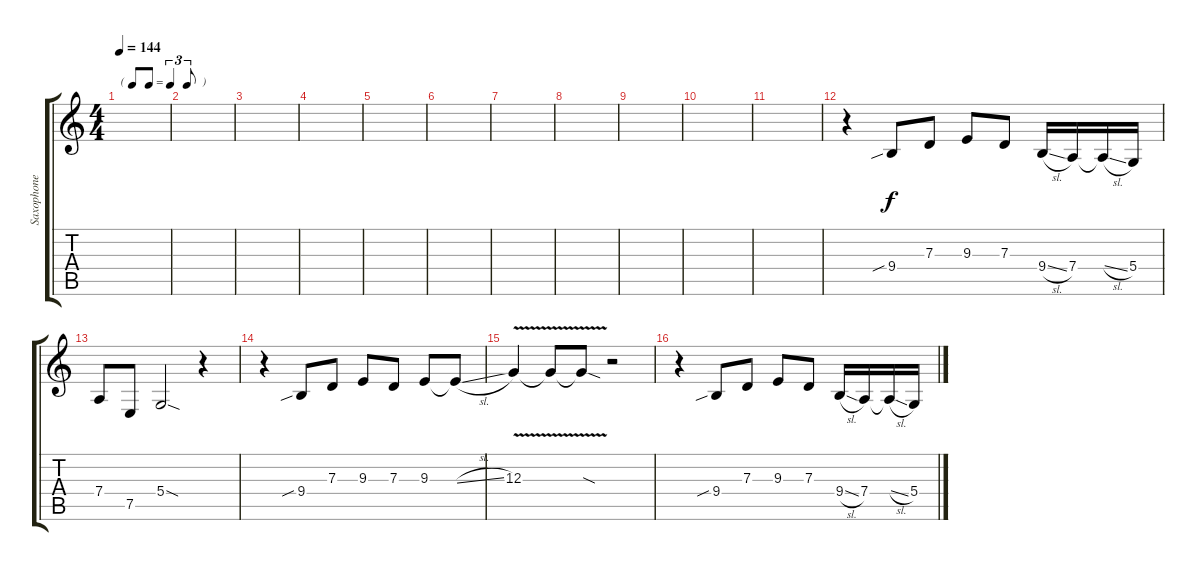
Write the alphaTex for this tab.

\track ("Saxophone" "Saxophone") {instrument altosax}
\staff {score tabs}
\tuning (E4 B3 G3 D3 A2 E2) {hide}
\ts (4 4)
\tf triplet8th
\tempo 144
\clef g2
\ks c
|
|
|
|
|
|
|
|
|
|
|
r.4{instrument altosax} 9.4{sib}.8 7.3.8 9.3.8 7.3.8 9.4{sl}.16 7.4.16 7.4{sl t}.16 5.4.16 |
7.4.8 7.5.8 5.4{sod}.2 r.4 |
r.4 9.4{sib}.8 7.3.8 9.3.8 7.3.8 9.3.8 9.3{sl t}.8 |
12.3{v}.4 12.3{v t}.8 12.3{sod t}.8 r.2 |
r.4 9.4{sib}.8 7.3.8 9.3.8 7.3.8 9.4{sl}.16 7.4.16 7.4{sl t}.16 5.4.16
